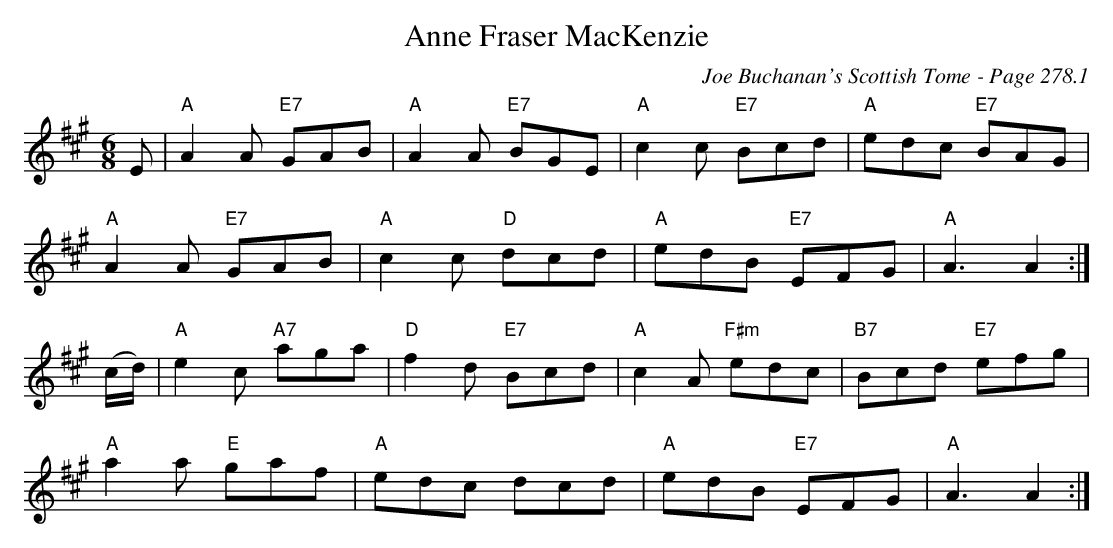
X:1
T:Anne Fraser MacKenzie
C:Joe Buchanan's Scottish Tome - Page 278.1
L:1/8
M:6/8
K:A
E | "A"A2 A "E7"GAB | "A"A2 A "E7"BGE | "A"c2 c "E7"Bcd | "A"edc "E7"BAG |
"A"A2 A "E7"GAB | "A"c2 c "D"dcd | "A"edB "E7"EFG | "A"A3 A2 :|
(c/d/) | "A"e2 c "A7"aga | "D"f2 d "E7"Bcd | "A"c2 A "F#m"edc | "B7"Bcd "E7"efg |
"A"a2 a "E"gaf | "A"edc dcd | "A"edB "E7"EFG | "A"A3 A2 :|
